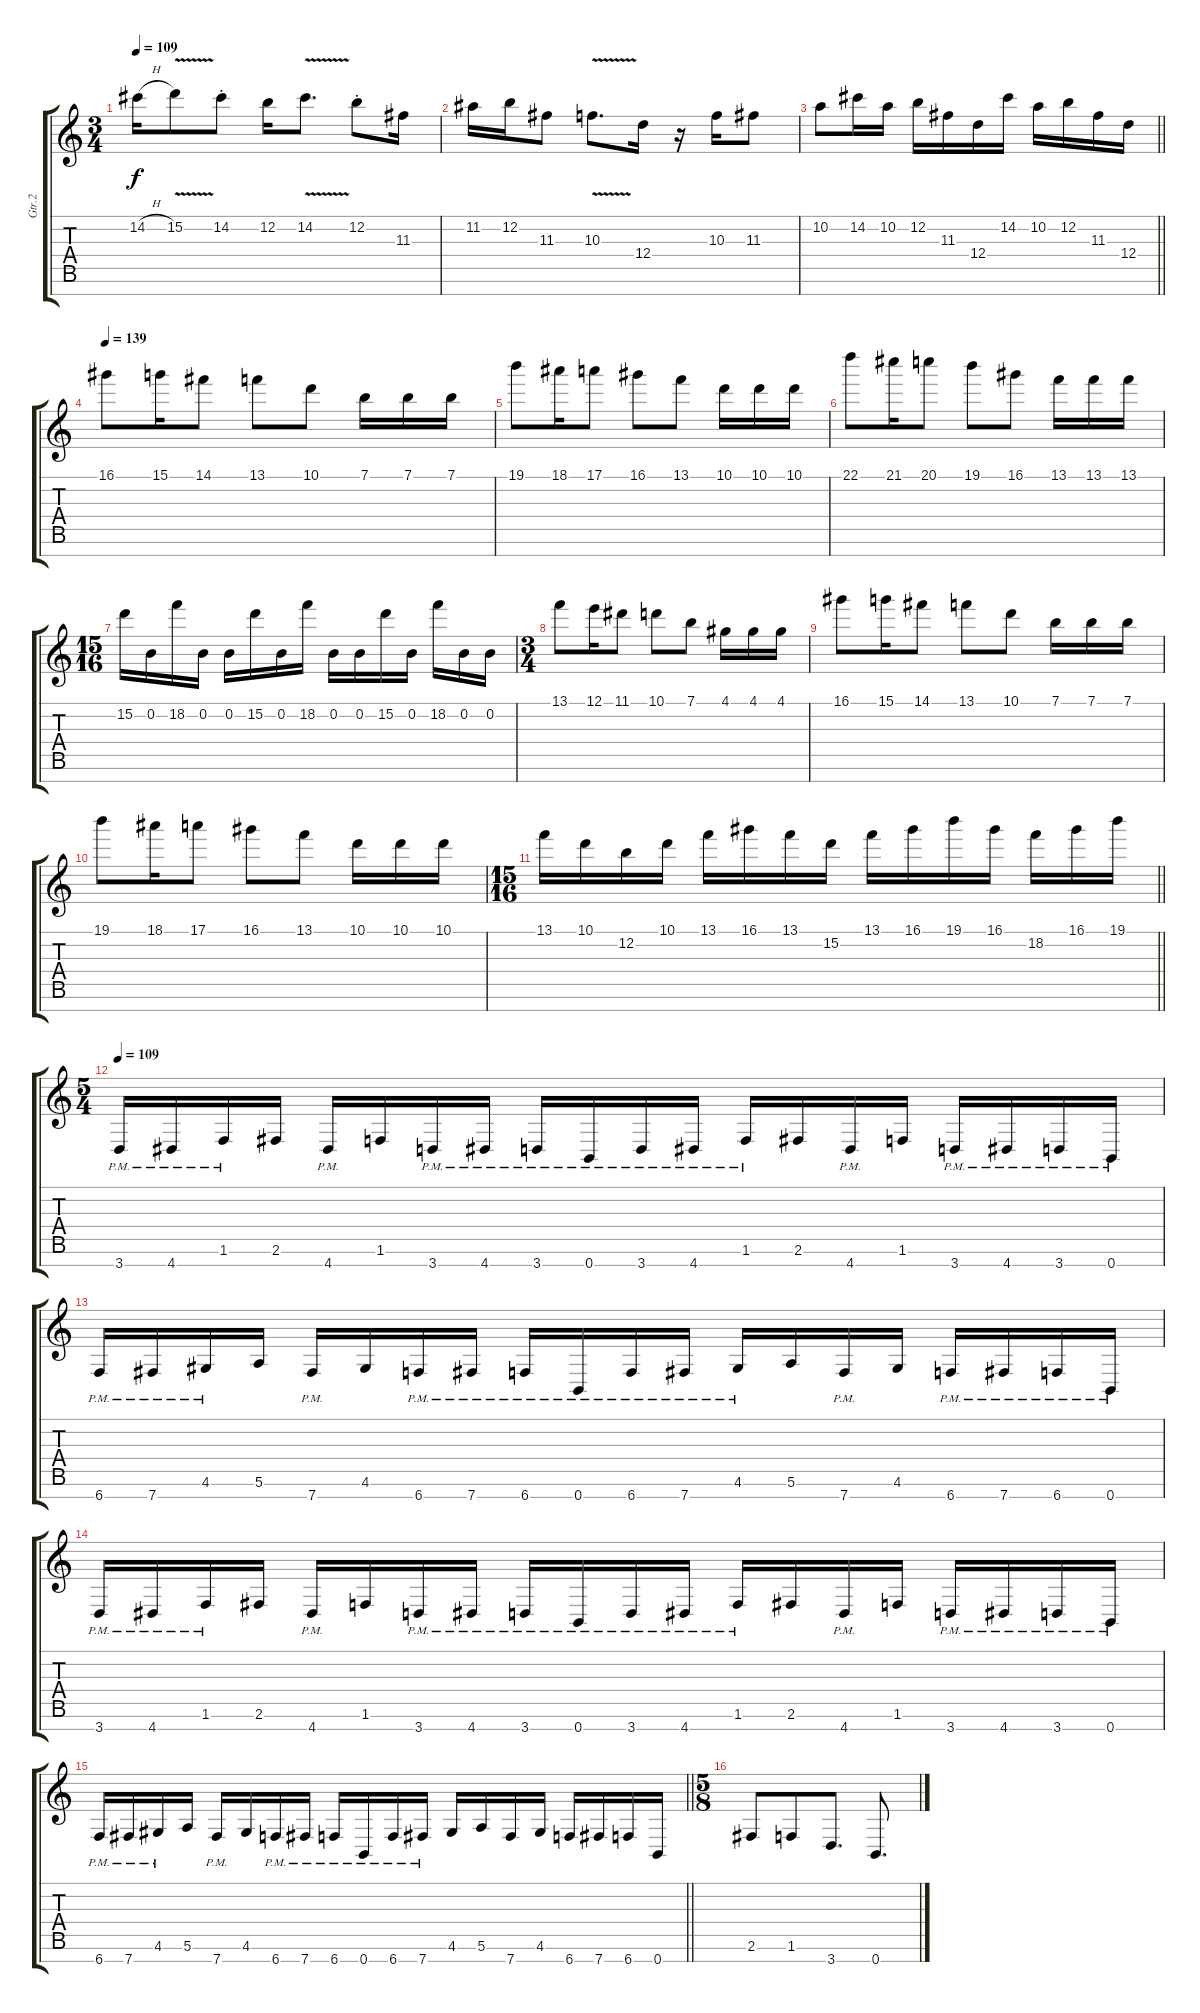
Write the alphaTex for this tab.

\track ("Gtr.2" "Gtr.2") {instrument distortionguitar}
\staff {score tabs}
\tuning (E4 B3 G3 D3 A2 E2 B1) {hide}
\ts (3 4)
\tempo 109
\clef g2
\ks c
14.2{h}.16{dy f instrument electricguitarclean} 15.2{v}.8 14.2{st}.8 12.2.16 14.2{v}.8{d} 12.2{st}.8 11.3.16 |
11.2.16 12.2.16 11.3.8 10.3{v}.8{d} 12.4.16 r.16 10.3.16 11.3.8 |
\barLineRight lightlight
10.2.8 14.2.16 10.2.16 12.2.16 11.3.16 12.4.16 14.2.16 10.2.16 12.2.16 11.3.16 12.4.16 |
\tempo 139
16.1.8{instrument distortionguitar} 15.1.16 14.1.8 13.1.8 10.1.8 7.1.16 7.1.16 7.1.16 |
19.1.8 18.1.16 17.1.8 16.1.8 13.1.8 10.1.16 10.1.16 10.1.16 |
22.1.8 21.1.16 20.1.8 19.1.8 16.1.8 13.1.16 13.1.16 13.1.16 |
\ts (15 16)
15.2.16 0.2.16 18.2.16 0.2.16 0.2.16 15.2.16 0.2.16 18.2.16 0.2.16 0.2.16 15.2.16 0.2.16 18.2.16 0.2.16 0.2.16 |
\ts (3 4)
13.1.8 12.1.16 11.1.8 10.1.8 7.1.8 4.1.16 4.1.16 4.1.16 |
16.1.8 15.1.16 14.1.8 13.1.8 10.1.8 7.1.16 7.1.16 7.1.16 |
19.1.8 18.1.16 17.1.8 16.1.8 13.1.8 10.1.16 10.1.16 10.1.16 |
\ts (15 16)
\barLineRight lightlight
13.1.16 10.1.16 12.2.16 10.1.16 13.1.16 16.1.16 13.1.16 15.2.16 13.1.16 16.1.16 19.1.16 16.1.16 18.2.16 16.1.16 19.1.16 |
\ts (5 4)
\tempo 109
3.7{pm}.16{instrument distortionguitar} 4.7{pm}.16 1.6{pm}.16 2.6.16 4.7{pm}.16 1.6.16 3.7{pm}.16 4.7{pm}.16 3.7{pm}.16 0.7{pm}.16 3.7{pm}.16 4.7{pm}.16 1.6{pm}.16 2.6.16 4.7{pm}.16 1.6.16 3.7{pm}.16 4.7{pm}.16 3.7{pm}.16 0.7{pm}.16 |
6.7{pm}.16 7.7{pm}.16 4.6{pm}.16 5.6.16 7.7{pm}.16 4.6.16 6.7{pm}.16 7.7{pm}.16 6.7{pm}.16 0.7{pm}.16 6.7{pm}.16 7.7{pm}.16 4.6{pm}.16 5.6.16 7.7{pm}.16 4.6.16 6.7{pm}.16 7.7{pm}.16 6.7{pm}.16 0.7{pm}.16 |
3.7{pm}.16 4.7{pm}.16 1.6{pm}.16 2.6.16 4.7{pm}.16 1.6.16 3.7{pm}.16 4.7{pm}.16 3.7{pm}.16 0.7{pm}.16 3.7{pm}.16 4.7{pm}.16 1.6{pm}.16 2.6.16 4.7{pm}.16 1.6.16 3.7{pm}.16 4.7{pm}.16 3.7{pm}.16 0.7{pm}.16 |
\barLineRight lightlight
6.7{pm}.16 7.7{pm}.16 4.6{pm}.16 5.6.16 7.7{pm}.16 4.6.16 6.7{pm}.16 7.7{pm}.16 6.7{pm}.16 0.7{pm}.16 6.7{pm}.16 7.7{pm}.16 4.6.16 5.6.16 7.7.16 4.6.16 6.7.16 7.7.16 6.7.16 0.7.16 |
\ts (5 8)
2.6.8 1.6.8 3.7.8{d} 0.7.8{d}
